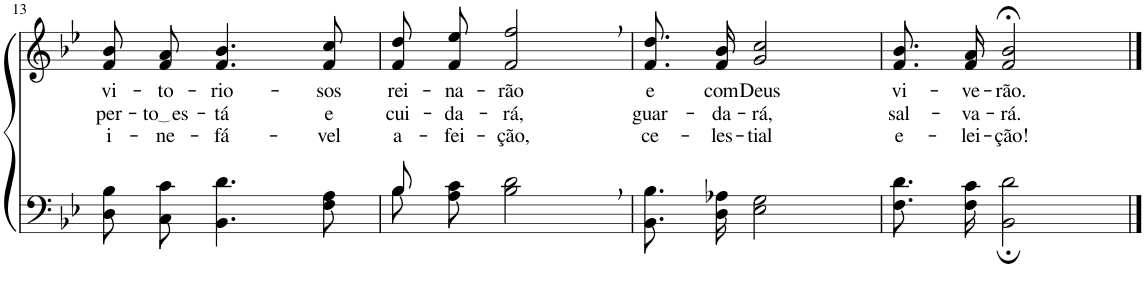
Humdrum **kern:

**kern	**kern	**text	**text	**text
*part2	*part1	*part1	*part1	*part1
*staff2	*staff1	*staff1	*staff1	*staff1
*I"Parte III e IV	*I"Parte I e II	*	*	*
!!LO:PB:g=z
*clefF4	*clefG2	*	*	*
*Trd2c3	*Trd2c3	*	*	*
*k[b-e-]	*k[b-e-]	*	*	*
*M3/4	*M3/4	*	*	*
=13	=13	=13	=13	=13
!	!	!LO:LY:b	!LO:LY:b	!LO:LY:b
8D\ 8B-\L	8f/ 8b-/L	vi-	per-	i-
!	!	!LO:LY:b	!LO:LY:b	!LO:LY:b
8C\ 8c\J	8f/ 8a/J	-to-	to es	-ne-
!	!	!LO:LY:b	!LO:LY:b	!LO:LY:b
4.BB-\ 4.d\	4.f/ 4.b-/	-rio-	-tá	-fá-
!	!	!LO:LY:b	!LO:LY:b	!LO:LY:b
8F\ 8A\	8f/ 8cc/	-sos	e	-vel
=14	=14	=14	=14	=14
*^	*	*	*	*
!	!	!	!LO:LY:b	!LO:LY:b	!LO:LY:b
8B-\L	8B-/	8f\ 8dd\L	rei-	cui-	a-
!	!	!	!LO:LY:b	!LO:LY:b	!LO:LY:b
8A\ 8c\J	2ryy	8f\ 8ee-\J	-na-	-da-	-fei-
!	!	!	!LO:LY:b	!LO:LY:b	!LO:LY:b
2B-\, 2d\,	.	2f/, 2ff/,	-rão	-rá,	-ção,
.	8ryy	.	.	.	.
=15	=15	=15	=15	=15	=15
!	!	!	!LO:LY:b	!LO:LY:b	!LO:LY:b
*v	*v	*	*	*	*
8.BB-\ 8.B-\L	8.f/ 8.dd/L	e	guar-	ce-
!	!	!LO:LY:b	!LO:LY:b	!LO:LY:b
16D\ 16A-X\Jk	16f/ 16b-/Jk	com	-da-	-les-
!	!	!LO:LY:b	!LO:LY:b	!LO:LY:b
2E-\ 2G\	2g/ 2cc/	Deus	-rá,	-tial
=16	=16	=16	=16	=16
!	!	!LO:LY:b	!LO:LY:b	!LO:LY:b
8.F\ 8.d\L	8.f/ 8.b-/L	vi-	sal-	e-
!	!	!LO:LY:b	!LO:LY:b	!LO:LY:b
16F\ 16c\Jk	16f/ 16a/Jk	-ve-	-va-	-lei-
!	!	!LO:LY:b	!LO:LY:b	!LO:LY:b
2BB-\; 2d\;	2f/;< 2b-/;<	-rão.	-rá.	-ção!
==	==	==	==	==
*-	*-	*-	*-	*-
